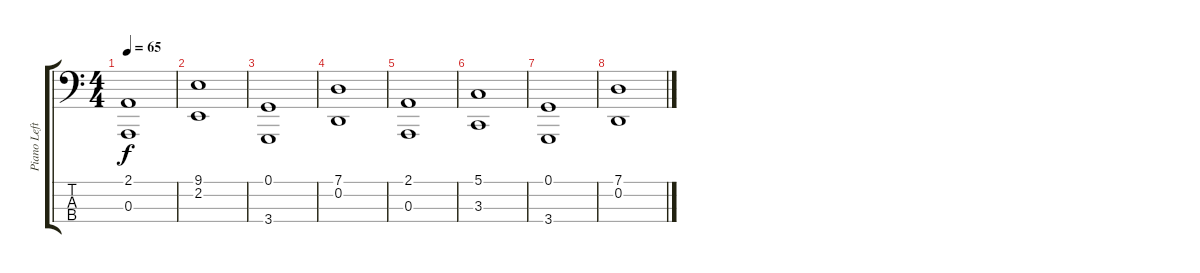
\track ("Piano Left Hand" "Piano Left") {instrument brightacousticpiano}
\staff {score tabs}
\tuning (G2 D2 A1 E1) {hide}
\ts (4 4)
\tempo 65
\clef f4
\ks c
(2.1 0.3).1{dy f} |
(9.1 2.2).1 |
(0.1 3.4).1 |
(7.1 0.2).1 |
(2.1 0.3).1 |
(5.1 3.3).1 |
(0.1 3.4).1 |
(7.1 0.2).1
